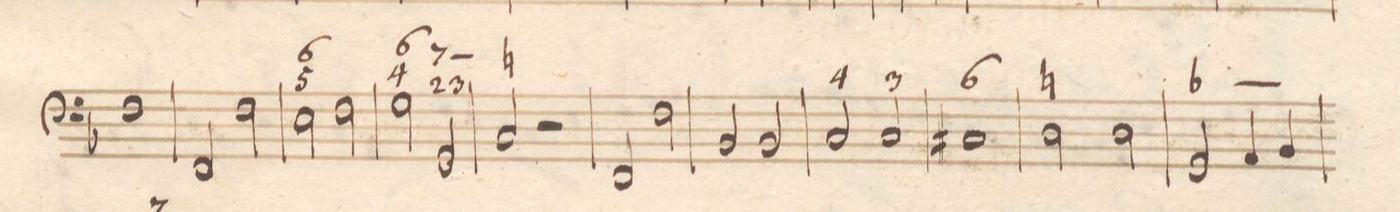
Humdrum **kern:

**kern	**fba	**dynam
*I"Organo.	*	*
*clefF4	*	*
*k[b-]	*	*
*met(c|)	*	*
*M2/2	*	*
1F\	.	.
=61	=61	=61
2FF/	.	.
2F\	.	.
=62	=62	=62
2E\	6 5	.
2F\	.	.
=63	=63	=63
2G\	6 4	.
2GG/	7_ 2	.
.	_ 3	.
=64	=64	=64
2C/	n	.
2r	.	.
=65	=65	=65
2FF/	.	.
2F\	.	.
=66	=66	=66
2BB-/	.	.
2BB-/	.	.
=67	=67	=67
2C/	4	.
2C/	3	.
=68	=68	=68
1C#X/	6	.
=69	=69	=69
2D\	n	.
2D\	.	.
=70	=70	=70
2GG/	-	.
4AA/	_	.
4BB-/	x	.
=71	=71	=71
*-	*-	*-
